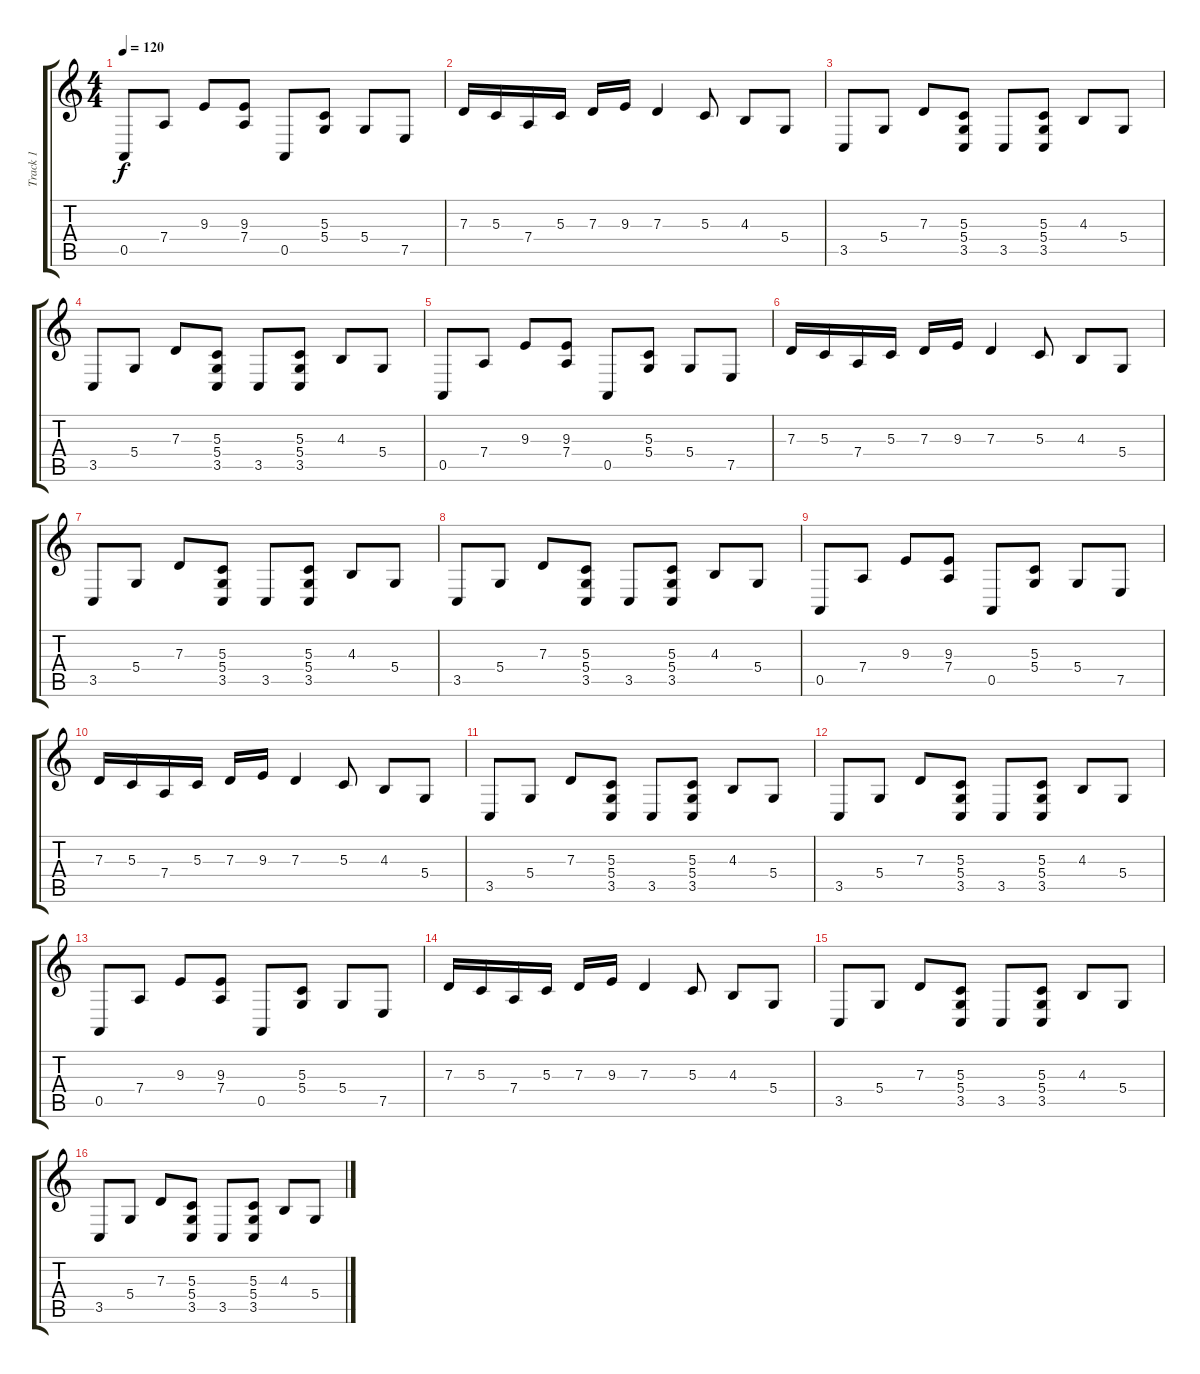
\track ("Track 1" "Track 1") {instrument lead1square}
\staff {score tabs}
\tuning (E4 B3 G3 D3 A2 E2) {hide}
\ts (4 4)
\tempo 120
\clef g2
\ks c
0.5.8{dy f} 7.4.8 9.3.8 (9.3 7.4).8 0.5.8 (5.3 5.4).8 5.4.8 7.5.8 |
7.3.16 5.3.16 7.4.16 5.3.16 7.3.16 9.3.16 7.3.4 5.3.8 4.3.8 5.4.8 |
3.5.8 5.4.8 7.3.8 (5.3 5.4 3.5).8 3.5.8 (5.3 5.4 3.5).8 4.3.8 5.4.8 |
3.5.8 5.4.8 7.3.8 (5.3 5.4 3.5).8 3.5.8 (5.3 5.4 3.5).8 4.3.8 5.4.8 |
0.5.8 7.4.8 9.3.8 (9.3 7.4).8 0.5.8 (5.3 5.4).8 5.4.8 7.5.8 |
7.3.16 5.3.16 7.4.16 5.3.16 7.3.16 9.3.16 7.3.4 5.3.8 4.3.8 5.4.8 |
3.5.8 5.4.8 7.3.8 (5.3 5.4 3.5).8 3.5.8 (5.3 5.4 3.5).8 4.3.8 5.4.8 |
3.5.8 5.4.8 7.3.8 (5.3 5.4 3.5).8 3.5.8 (5.3 5.4 3.5).8 4.3.8 5.4.8 |
0.5.8 7.4.8 9.3.8 (9.3 7.4).8 0.5.8 (5.3 5.4).8 5.4.8 7.5.8 |
7.3.16 5.3.16 7.4.16 5.3.16 7.3.16 9.3.16 7.3.4 5.3.8 4.3.8 5.4.8 |
3.5.8 5.4.8 7.3.8 (5.3 5.4 3.5).8 3.5.8 (5.3 5.4 3.5).8 4.3.8 5.4.8 |
3.5.8 5.4.8 7.3.8 (5.3 5.4 3.5).8 3.5.8 (5.3 5.4 3.5).8 4.3.8 5.4.8 |
0.5.8 7.4.8 9.3.8 (9.3 7.4).8 0.5.8 (5.3 5.4).8 5.4.8 7.5.8 |
7.3.16 5.3.16 7.4.16 5.3.16 7.3.16 9.3.16 7.3.4 5.3.8 4.3.8 5.4.8 |
3.5.8 5.4.8 7.3.8 (5.3 5.4 3.5).8 3.5.8 (5.3 5.4 3.5).8 4.3.8 5.4.8 |
3.5.8 5.4.8 7.3.8 (5.3 5.4 3.5).8 3.5.8 (5.3 5.4 3.5).8 4.3.8 5.4.8
